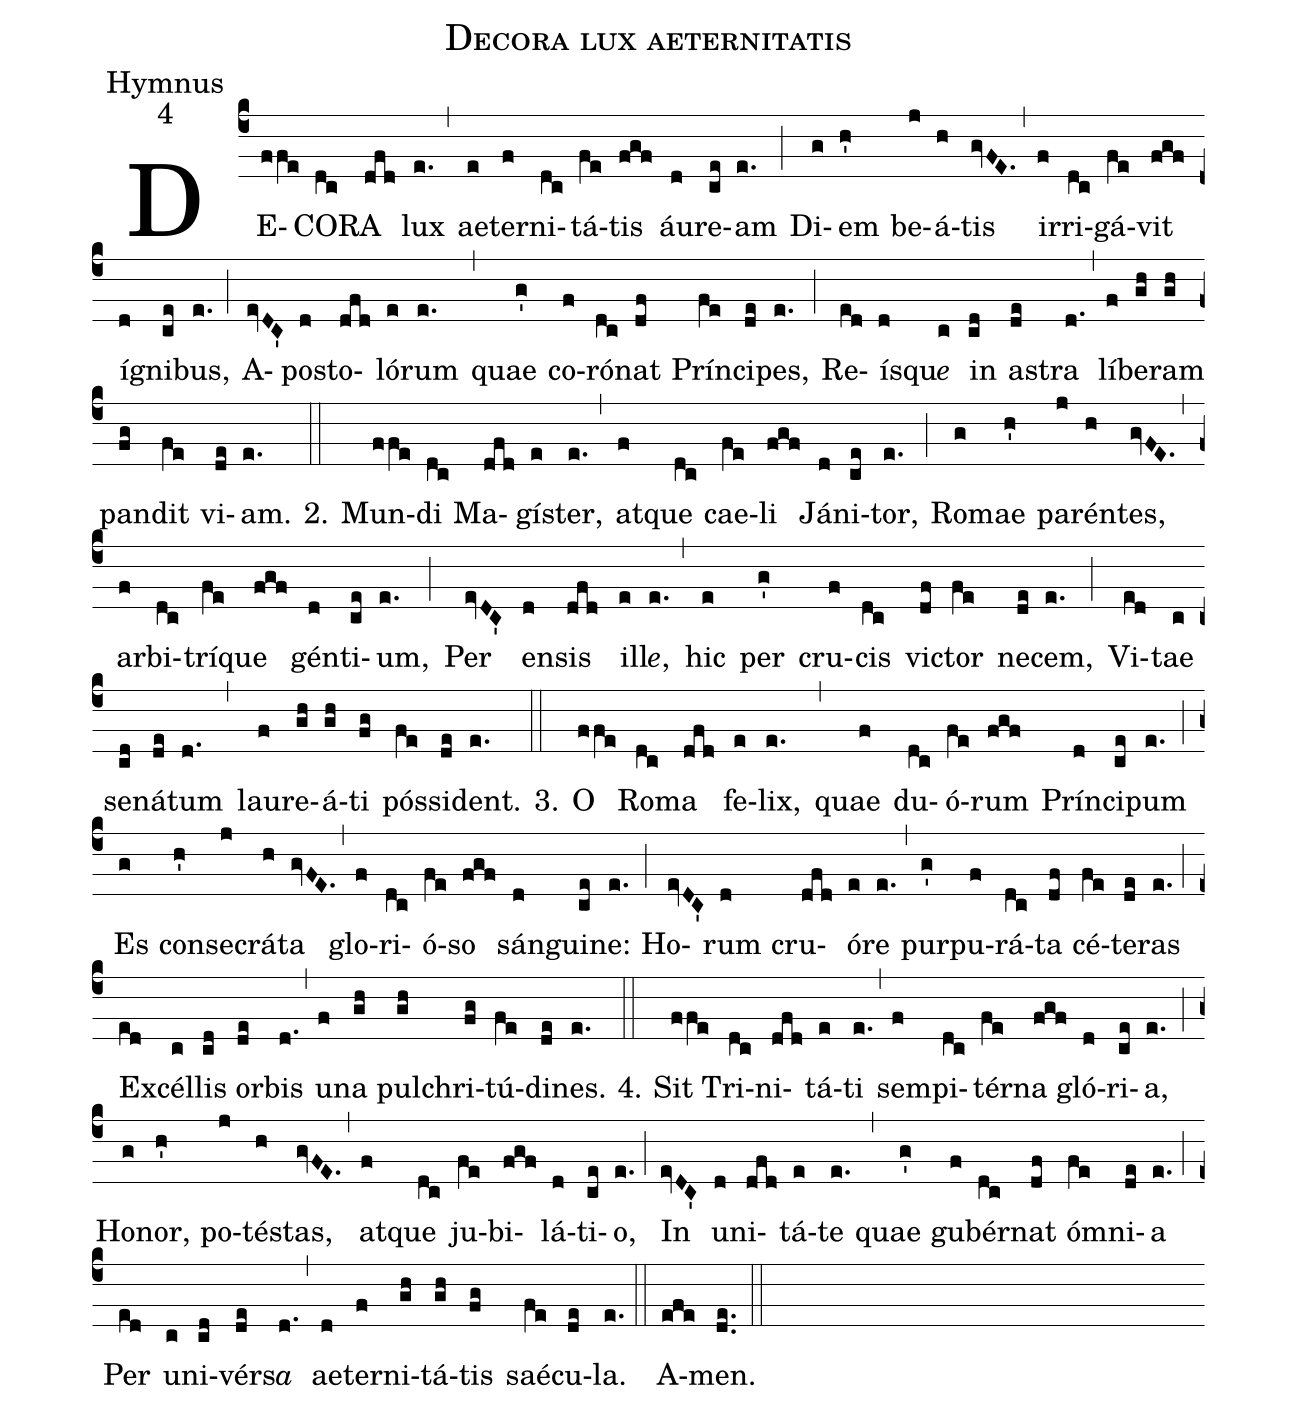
name:Decora lux aeternitatis;
office-part:Hymnus;
mode:4;
%%
(c4) DE(ffe)CO(dc)RA(dfd) lux(e.) (,) ae(e)ter(f)ni(dc)tá(fe)tis(fgf) áu(d)re(ce)am(e.) (;) Di(g)em(h') be(j)á(h)tis(gvFE.) (,) ir(f)ri(dc)gá(fe)vit(fgf) í(d)gni(ce)bus,(e.) (;) A(evDC')po(d)sto(dfd)ló(e)rum(e.) (,) quae(g') co(f)ró(dc)nat(df) Prín(fe)ci(de)pes,(e.) (;) Re(ed)í(d)squ<i>e</i>(c) in(cd) a(de)stra(d.) (,) lí(f)be(gh)ram(gh) pan(fg)dit(fe) vi(de)am.(e.) 2.(::) Mun(ffe)di(dc) Ma(dfd)gí(e)ster,(e.) (,) at(f)que(dc) cae(fe)li(fgf) Já(d)ni(ce)tor,(e.) (;) Ro(g)mae(h') pa(j)rén(h)tes,(gvFE.) (,) ar(f)bi(dc)trí(fe)que(fgf) gén(d)ti(ce)um,(e.) (;) Per(evDC') en(d)sis(dfd) il(e)l<i>e</i>,(e.) (,) hic(e) per(g') cru(f)cis(dc) vi(df)ctor(fe) ne(de)cem,(e.) (;) Vi(ed)tae(c) se(cd)ná(de)tum(d.) (,) lau(f)re(gh)á(gh)ti(fg) pós(fe)si(de)dent.(e.) 3.(::) O(ffe) Ro(dc)ma(dfd) fe(e)lix,(e.) (,) quae(f) du(dc)ó(fe)rum(fgf) Prín(d)ci(ce)pum(e.) (;) Es(g) con(h')se(j)crá(h)ta(gvFE.) (,) glo(f)ri(dc)ó(fe)so(fgf) sán(d)gui(ce)ne:(e.) (;) Ho(evDC')rum(d) cru(dfd)ó(e)re(e.) (,) pur(g')pu(f)rá(dc)ta(df) cé(fe)te(de)ras(e.) (;) Ex(ed)cél(c)lis(cd) or(de)bis(d.) (,) u(f)na(gh) pul(gh)chri(fg)tú(fe)di(de)nes.(e.) 4.(::) Sit(ffe) Tri(dc)ni(dfd)tá(e)ti(e.) (,) sem(f)pi(dc)tér(fe)na(fgf) gló(d)ri(ce)a,(e.) (;) Ho(g)nor,(h') po(j)té(h)stas,(gvFE.) (,) at(f)que(dc) ju(fe)bi(fgf)lá(d)ti(ce)o,(e.) (;) In(evDC') u(d)ni(dfd)tá(e)te(e.) (,) quae(g') gu(f)bér(dc)nat(df) ó(fe)mni(de)a(e.) (;) Per(ed) u(c)ni(cd)vér(de)s<i>a</i>(d.) (,) ae(d)ter(f)ni(gh)tá(gh)tis(fg) saé(fe)cu(de)la.(e.) (::) A(efe)men.(de..) (::)
